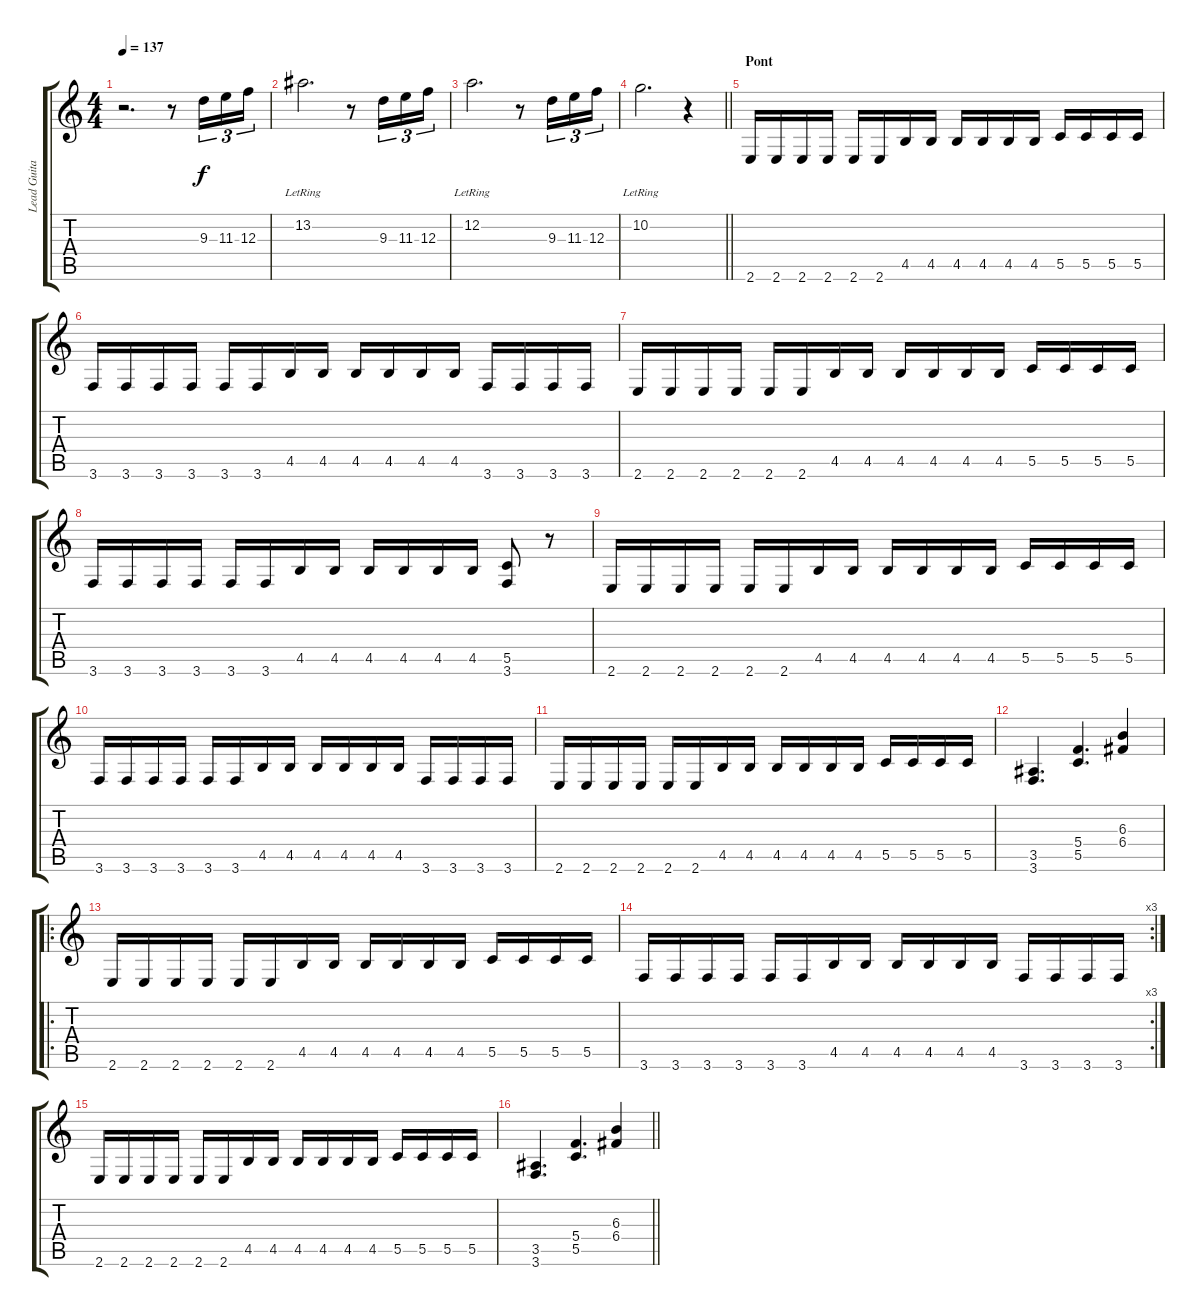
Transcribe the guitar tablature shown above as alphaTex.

\track ("Lead Guitar" "Lead Guita") {instrument overdrivenguitar}
\staff {score tabs}
\tuning (D4 A3 F3 C3 G2 D2) {hide}
\ts (4 4)
\tempo 137
\clef g2
\ks c
r.2{d dy f} r.8 9.3.16{tu (3 2)} 11.3.16{tu (3 2)} 12.3.16{tu (3 2)} |
13.2{lr}.2{d} r.8 9.3.16{tu (3 2)} 11.3.16{tu (3 2)} 12.3.16{tu (3 2)} |
12.2{lr}.2{d} r.8 9.3.16{tu (3 2)} 11.3.16{tu (3 2)} 12.3.16{tu (3 2)} |
\barLineRight lightlight
10.2{lr}.2{d} r.4 |
\section ("" "Pont")
2.6.16 2.6.16 2.6.16 2.6.16 2.6.16 2.6.16 4.5.16 4.5.16 4.5.16 4.5.16 4.5.16 4.5.16 5.5.16 5.5.16 5.5.16 5.5.16 |
3.6.16 3.6.16 3.6.16 3.6.16 3.6.16 3.6.16 4.5.16 4.5.16 4.5.16 4.5.16 4.5.16 4.5.16 3.6.16 3.6.16 3.6.16 3.6.16 |
2.6.16 2.6.16 2.6.16 2.6.16 2.6.16 2.6.16 4.5.16 4.5.16 4.5.16 4.5.16 4.5.16 4.5.16 5.5.16 5.5.16 5.5.16 5.5.16 |
3.6.16 3.6.16 3.6.16 3.6.16 3.6.16 3.6.16 4.5.16 4.5.16 4.5.16 4.5.16 4.5.16 4.5.16 (5.5 3.6).8 r.8 |
2.6.16 2.6.16 2.6.16 2.6.16 2.6.16 2.6.16 4.5.16 4.5.16 4.5.16 4.5.16 4.5.16 4.5.16 5.5.16 5.5.16 5.5.16 5.5.16 |
3.6.16 3.6.16 3.6.16 3.6.16 3.6.16 3.6.16 4.5.16 4.5.16 4.5.16 4.5.16 4.5.16 4.5.16 3.6.16 3.6.16 3.6.16 3.6.16 |
2.6.16 2.6.16 2.6.16 2.6.16 2.6.16 2.6.16 4.5.16 4.5.16 4.5.16 4.5.16 4.5.16 4.5.16 5.5.16 5.5.16 5.5.16 5.5.16 |
(3.5 3.6).4{d} (5.4 5.5).4{d} (6.3 6.4).4 |
\ro
2.6.16 2.6.16 2.6.16 2.6.16 2.6.16 2.6.16 4.5.16 4.5.16 4.5.16 4.5.16 4.5.16 4.5.16 5.5.16 5.5.16 5.5.16 5.5.16 |
\rc 3
3.6.16 3.6.16 3.6.16 3.6.16 3.6.16 3.6.16 4.5.16 4.5.16 4.5.16 4.5.16 4.5.16 4.5.16 3.6.16 3.6.16 3.6.16 3.6.16 |
2.6.16 2.6.16 2.6.16 2.6.16 2.6.16 2.6.16 4.5.16 4.5.16 4.5.16 4.5.16 4.5.16 4.5.16 5.5.16 5.5.16 5.5.16 5.5.16 |
\barLineRight lightlight
(3.5 3.6).4{d} (5.4 5.5).4{d} (6.3 6.4).4
